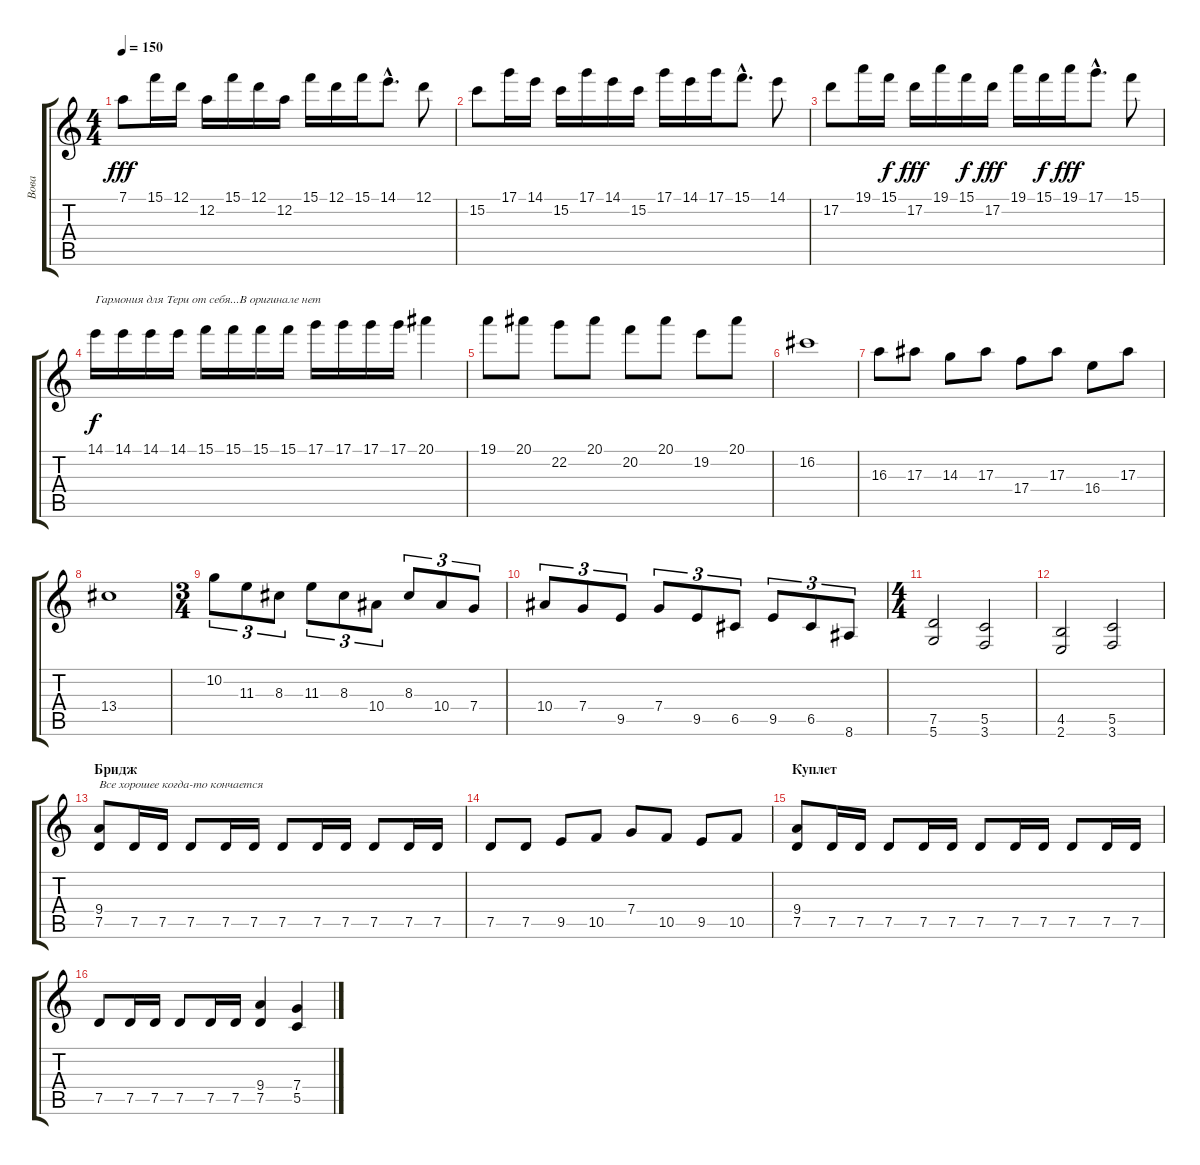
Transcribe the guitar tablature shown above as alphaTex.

\track ("Вова" "Вова") {instrument distortionguitar}
\staff {score tabs}
\tuning (D4 A3 F3 C3 G2 D2) {hide}
\ts (4 4)
\tempo 150
\clef g2
\ks c
7.1.8{dy fff} 15.1.16 12.1.16 12.2.16 15.1.16 12.1.16 12.2.16 15.1.16 12.1.16 15.1.16 14.1{hac}.8{d} 12.1.8 |
15.2.8 17.1.16 14.1.16 15.2.16 17.1.16 14.1.16 15.2.16 17.1.16 14.1.16 17.1.16 15.1{hac}.8{d} 14.1.8 |
17.2.8 19.1.16 15.1.16{dy f} 17.2.16{dy fff} 19.1.16 15.1.16{dy f} 17.2.16{dy fff} 19.1.16 15.1.16{dy f} 19.1.16{dy fff} 17.1{hac}.8{d} 15.1.8 |
14.1.16{txt "Гармония для Тери от себя...В оригинале нет" dy f} 14.1.16 14.1.16 14.1.16 15.1.16 15.1.16 15.1.16 15.1.16 17.1.16 17.1.16 17.1.16 17.1.16 20.1.4 |
19.1.8{volume 16 balance 8} 20.1.8 22.2.8 20.1.8 20.2.8 20.1.8 19.2.8 20.1.8 |
16.2.1 |
16.3.8 17.3.8 14.3.8 17.3.8 17.4.8 17.3.8 16.4.8 17.3.8 |
13.4.1 |
\ts (3 4)
10.2.8{tu (3 2)} 11.3.8{tu (3 2)} 8.3.8{tu (3 2)} 11.3.8{tu (3 2)} 8.3.8{tu (3 2)} 10.4.8{tu (3 2)} 8.3.8{tu (3 2)} 10.4.8{tu (3 2)} 7.4.8{tu (3 2)} |
10.4.8{tu (3 2)} 7.4.8{tu (3 2)} 9.5.8{tu (3 2)} 7.4.8{tu (3 2)} 9.5.8{tu (3 2)} 6.5.8{tu (3 2)} 9.5.8{tu (3 2)} 6.5.8{tu (3 2)} 8.6.8{tu (3 2)} |
\ts (4 4)
(7.5 5.6).2 (5.5 3.6).2 |
(4.5 2.6).2 (5.5 3.6).2 |
\section ("" "Бридж")
(9.4 7.5).8{txt "Все хорошее когда-то кончается"} 7.5.16 7.5.16 7.5.8 7.5.16 7.5.16 7.5.8 7.5.16 7.5.16 7.5.8 7.5.16 7.5.16 |
7.5.8 7.5.8 9.5.8 10.5.8 7.4.8 10.5.8 9.5.8 10.5.8 |
\section ("" "Куплет")
(9.4 7.5).8 7.5.16 7.5.16 7.5.8 7.5.16 7.5.16 7.5.8 7.5.16 7.5.16 7.5.8 7.5.16 7.5.16 |
7.5.8 7.5.16 7.5.16 7.5.8 7.5.16 7.5.16 (9.4 7.5).4 (7.4 5.5).4
